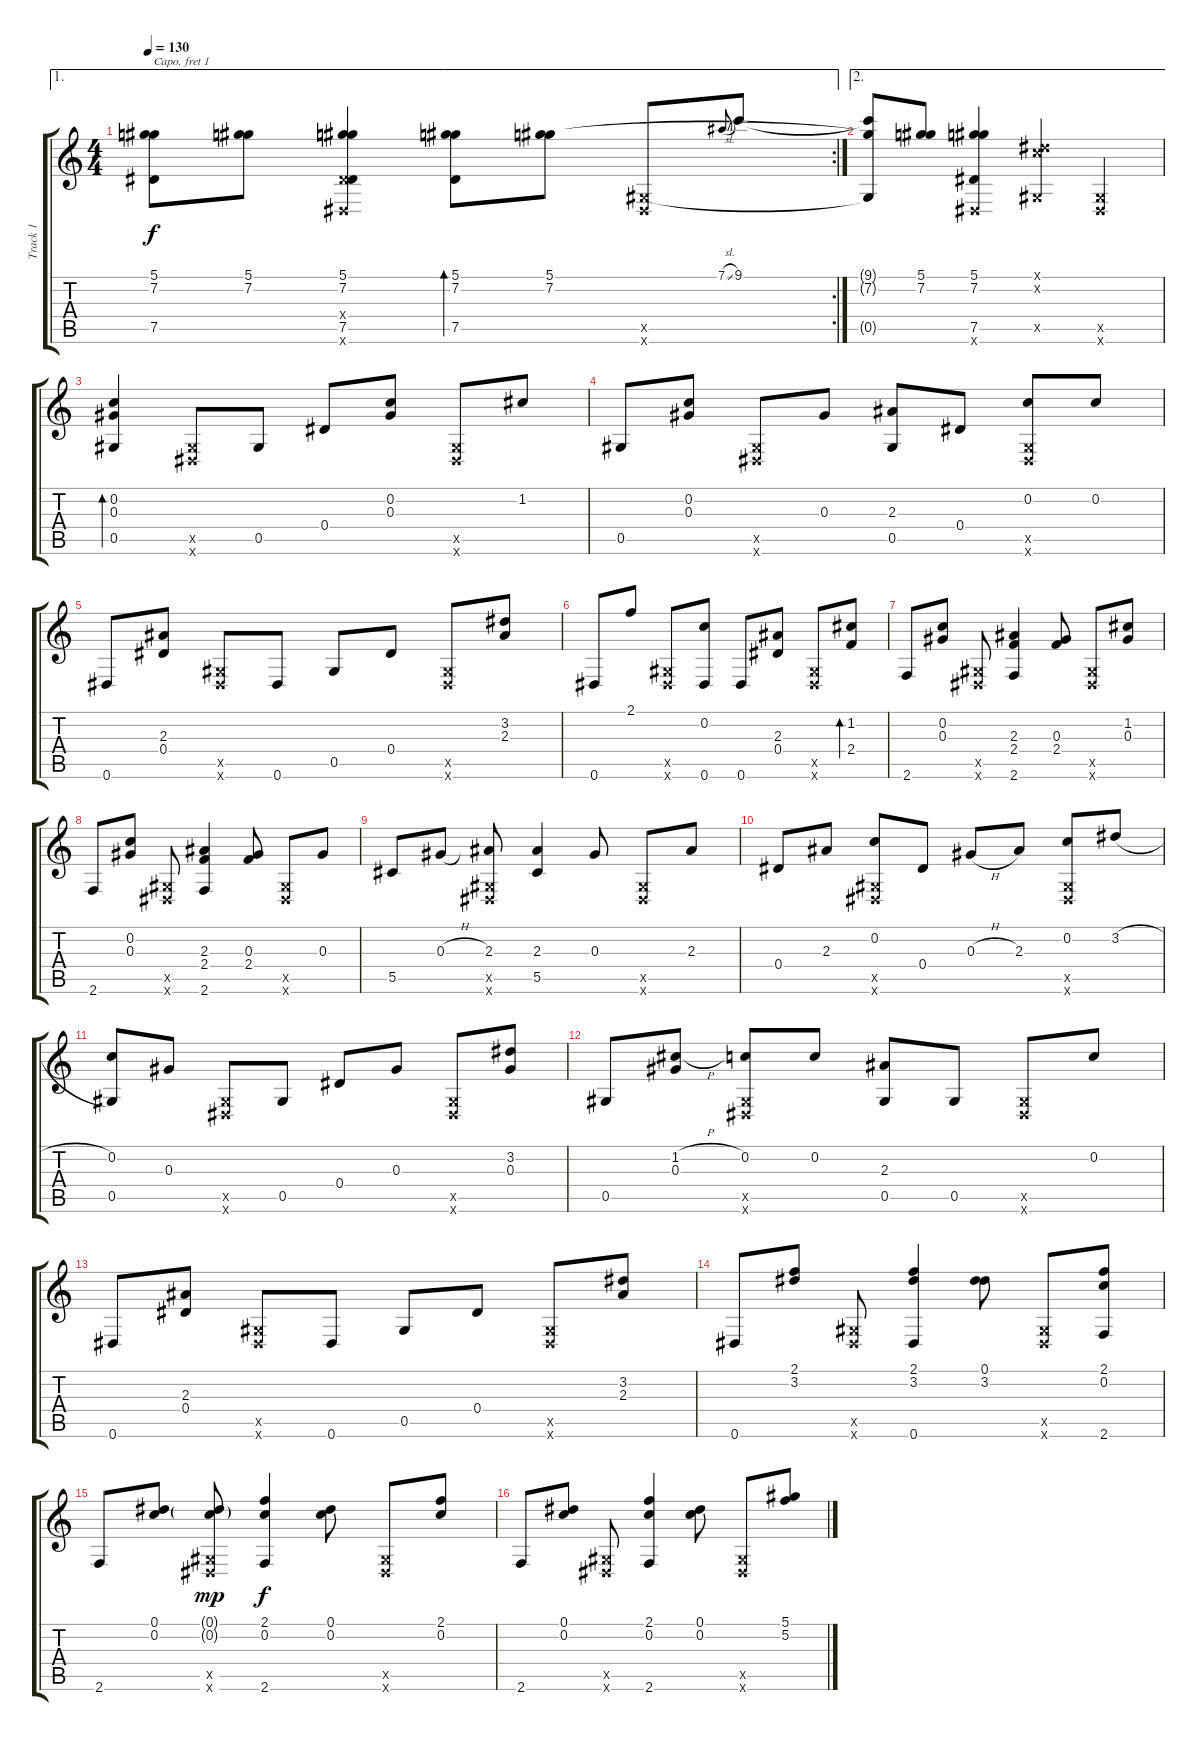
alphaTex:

\track ("Track 1" "Track 1") {instrument acousticguitarsteel}
\staff {score tabs}
\capo 1
\tuning (D4 B3 G3 D3 G2 D2) {hide}
\ae 1
\rc 2
\ts (4 4)
\tempo 130
\clef g2
\ks c
(5.1{t} 7.2{t} 7.5{t}).8{dy f} (5.1 7.2).8 (5.1 7.2 0.4{x} 7.5 0.6{x}).4 (5.1 7.2 7.5).8{bd 240} (5.1 7.2).8 (0.5{x} 0.6{x}).8 7.1{sl}.8{gr onbeat} 9.1.8 |
\ae 2
(9.1{t} 7.2{t} 0.5{t}).8 (5.1 7.2).8 (5.1 7.2 7.5 0.6{x}).4 (0.1{x} 0.2{x} 0.5{x}).4 (0.5{x} 0.6{x}).4 |
(0.2 0.3 0.5).4{bd 120} (0.5{x} 0.6{x}).8 0.5.8 0.4.8 (0.2 0.3).8 (0.5{x} 0.6{x}).8 1.2.8 |
0.5.8 (0.2 0.3).8 (0.5{x} 0.6{x}).8 0.3.8 (2.3 0.5).8 0.4.8 (0.2 0.5{x} 0.6{x}).8 0.2.8 |
0.6.8 (2.3 0.4).8 (0.5{x} 0.6{x}).8 0.6.8 0.5.8 0.4.8 (0.5{x} 0.6{x}).8 (3.2 2.3).8 |
0.6.8 2.1.8 (0.5{x} 0.6{x}).8 (0.2 0.6).8 0.6.8 (2.3 0.4).8 (0.5{x} 0.6{x}).8 (1.2 2.4).8{bd 120} |
2.6.8 (0.2 0.3).8 (0.5{x} 0.6{x}).8 (2.3 2.4 2.6).4 (0.3 2.4).8 (0.5{x} 0.6{x}).8 (1.2 0.3).8 |
2.6.8 (0.2 0.3).8 (0.5{x} 0.6{x}).8 (2.3 2.4 2.6).4 (0.3 2.4).8 (0.5{x} 0.6{x}).8 0.3.8 |
5.5.8 0.3{h}.8 (2.3 0.5{x} 0.6{x}).8 (2.3 5.5).4 0.3.8 (0.5{x} 0.6{x}).8 2.3.8 |
0.4.8 2.3.8 (0.2 0.5{x} 0.6{x}).8 0.4.8 0.3{h}.8 2.3.8 (0.2 0.5{x} 0.6{x}).8 3.2{h}.8 |
(0.2 0.5).8 0.3.8 (0.5{x} 0.6{x}).8 0.5.8 0.4.8 0.3.8 (0.5{x} 0.6{x}).8 (3.2 0.3).8 |
0.5.8 (1.2{h} 0.3).8 (0.2 0.5{x} 0.6{x}).8 0.2.8 (2.3 0.5).8 0.5.8 (0.5{x} 0.6{x}).8 0.2.8 |
0.6.8 (2.3 0.4).8 (0.5{x} 0.6{x}).8 0.6.8 0.5.8 0.4.8 (0.5{x} 0.6{x}).8 (3.2 2.3).8 |
0.6.8 (2.1 3.2).8 (0.5{x} 0.6{x}).8 (2.1 3.2 0.6).4 (0.1 3.2).8 (0.5{x} 0.6{x}).8 (2.1 0.2 2.6).8 |
2.6.8 (0.1 0.2).8 (0.1{g} 0.2{g} 0.5{x} 0.6{x}).8{dy mp} (2.1 0.2 2.6).4{dy f} (0.1 0.2).8 (0.5{x} 0.6{x}).8 (2.1 0.2).8 |
2.6.8 (0.1 0.2).8 (0.5{x} 0.6{x}).8 (2.1 0.2 2.6).4 (0.1 0.2).8 (0.5{x} 0.6{x}).8 (5.1 5.2).8
